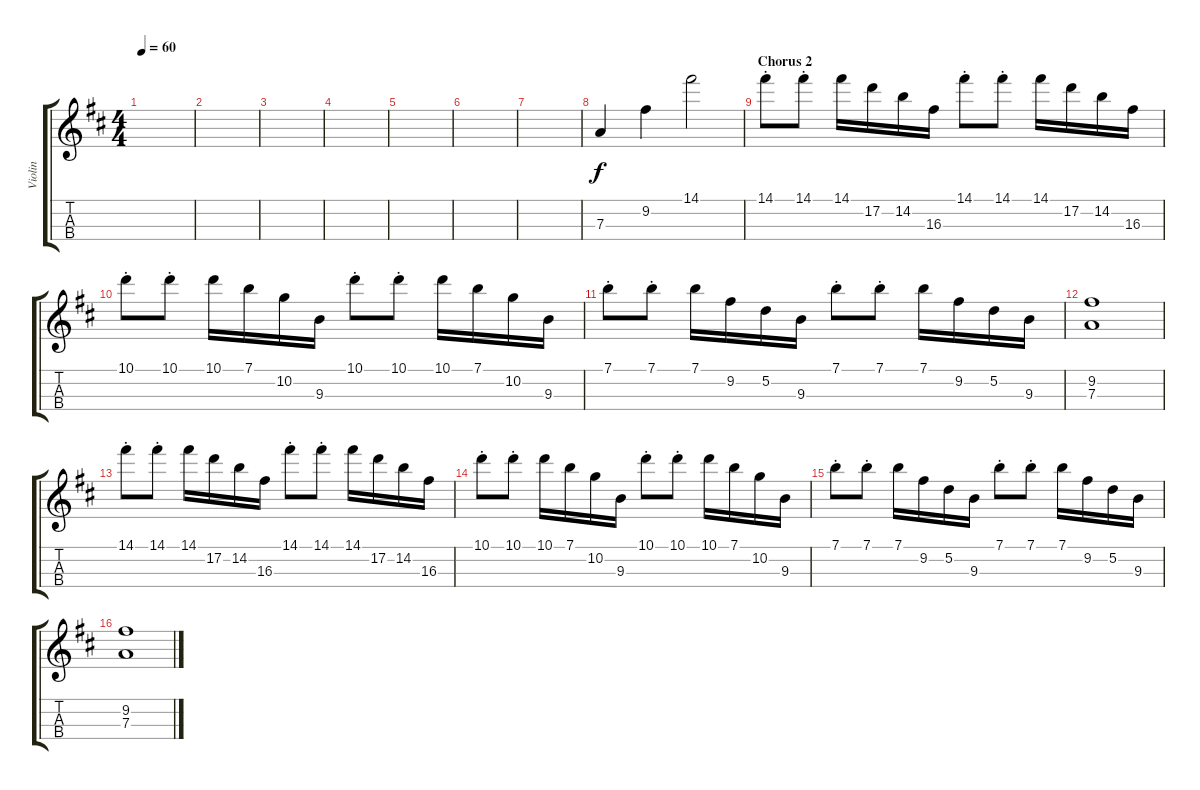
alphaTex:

\track ("Violin" "Violin") {instrument stringensemble1}
\staff {score tabs}
\tuning (E5 A4 D4 G3) {hide}
\ts (4 4)
\tempo 60
\clef g2
\ks bminor
|
|
|
|
|
|
|
7.3.4 9.2.4 14.1.2 |
\section ("" "Chorus 2")
14.1{st}.8{volume 12} 14.1{st}.8 14.1.16 17.2.16 14.2.16 16.3.16 14.1{st}.8 14.1{st}.8 14.1.16 17.2.16 14.2.16 16.3.16 |
10.1{st}.8 10.1{st}.8 10.1.16 7.1.16 10.2.16 9.3.16 10.1{st}.8 10.1{st}.8 10.1.16 7.1.16 10.2.16 9.3.16 |
7.1{st}.8 7.1{st}.8 7.1.16 9.2.16 5.2.16 9.3.16 7.1{st}.8 7.1{st}.8 7.1.16 9.2.16 5.2.16 9.3.16 |
(9.2 7.3).1 |
14.1{st}.8 14.1{st}.8 14.1.16 17.2.16 14.2.16 16.3.16 14.1{st}.8 14.1{st}.8 14.1.16 17.2.16 14.2.16 16.3.16 |
10.1{st}.8 10.1{st}.8 10.1.16 7.1.16 10.2.16 9.3.16 10.1{st}.8 10.1{st}.8 10.1.16 7.1.16 10.2.16 9.3.16 |
7.1{st}.8 7.1{st}.8 7.1.16 9.2.16 5.2.16 9.3.16 7.1{st}.8 7.1{st}.8 7.1.16 9.2.16 5.2.16 9.3.16 |
(9.2 7.3).1
